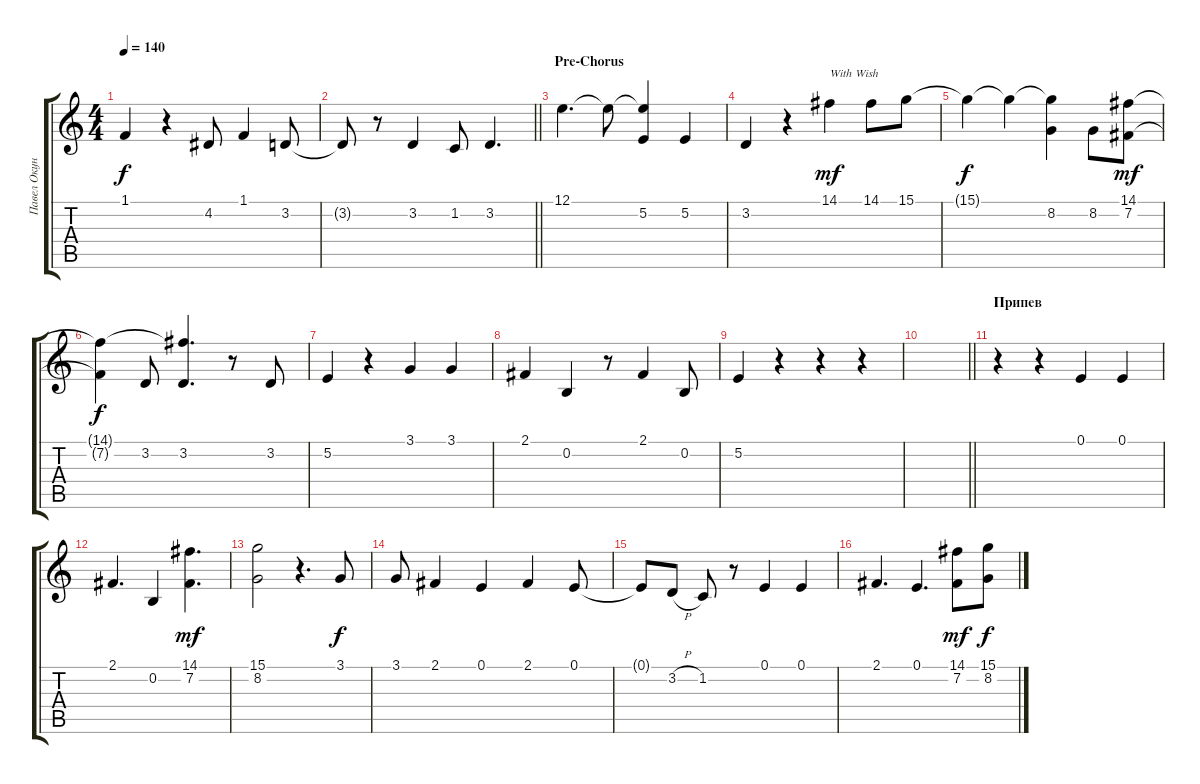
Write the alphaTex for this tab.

\track ("Павел Окунев" "Павел Окун") {instrument frenchhorn}
\staff {score tabs}
\tuning (E4 B3 G3 D3 A2 E2) {hide}
\ts (4 4)
\tempo 140
\clef g2
\ks c
1.1{t}.4{dy f} r.4 4.2.8 1.1.4 3.2.8 |
\barLineRight lightlight
3.2{t}.8 r.8 3.2.4 1.2.8 3.2.4{d} |
\section ("" "Pre-Chorus")
12.1.4{d} 12.1{t}.8 (12.1{t} 5.2).4 5.2.4 |
3.2.4 r.4 14.1.4{txt "With Wish" dy mf} 14.1.8 15.1.8 |
15.1{t}.4{dy f} 15.1{t}.4 (15.1{t} 8.2).4 8.2.8 (14.1 7.2).8{dy mf} |
(14.1{t} 7.2{t}).4{dy f} 3.2.8 (14.1{t} 3.2).4{d} r.8 3.2.8 |
5.2.4 r.4 3.1.4 3.1.4 |
2.1.4 0.2.4 r.8 2.1.4 0.2.8 |
5.2.4 r.4 r.4 r.4 |
\barLineRight lightlight
|
\section ("" "Припев")
r.4 r.4 0.1.4 0.1.4 |
2.1.4{d} 0.2.4 (14.1 7.2).4{d dy mf} |
(15.1 8.2).2 r.4{d} 3.1.8{dy f} |
3.1.8 2.1.4 0.1.4 2.1.4 0.1.8 |
0.1{t}.8 3.2{h}.8 1.2.8 r.8 0.1.4 0.1.4 |
2.1.4{d} 0.1.4{d} (14.1 7.2).8{dy mf} (15.1 8.2).8{dy f}
